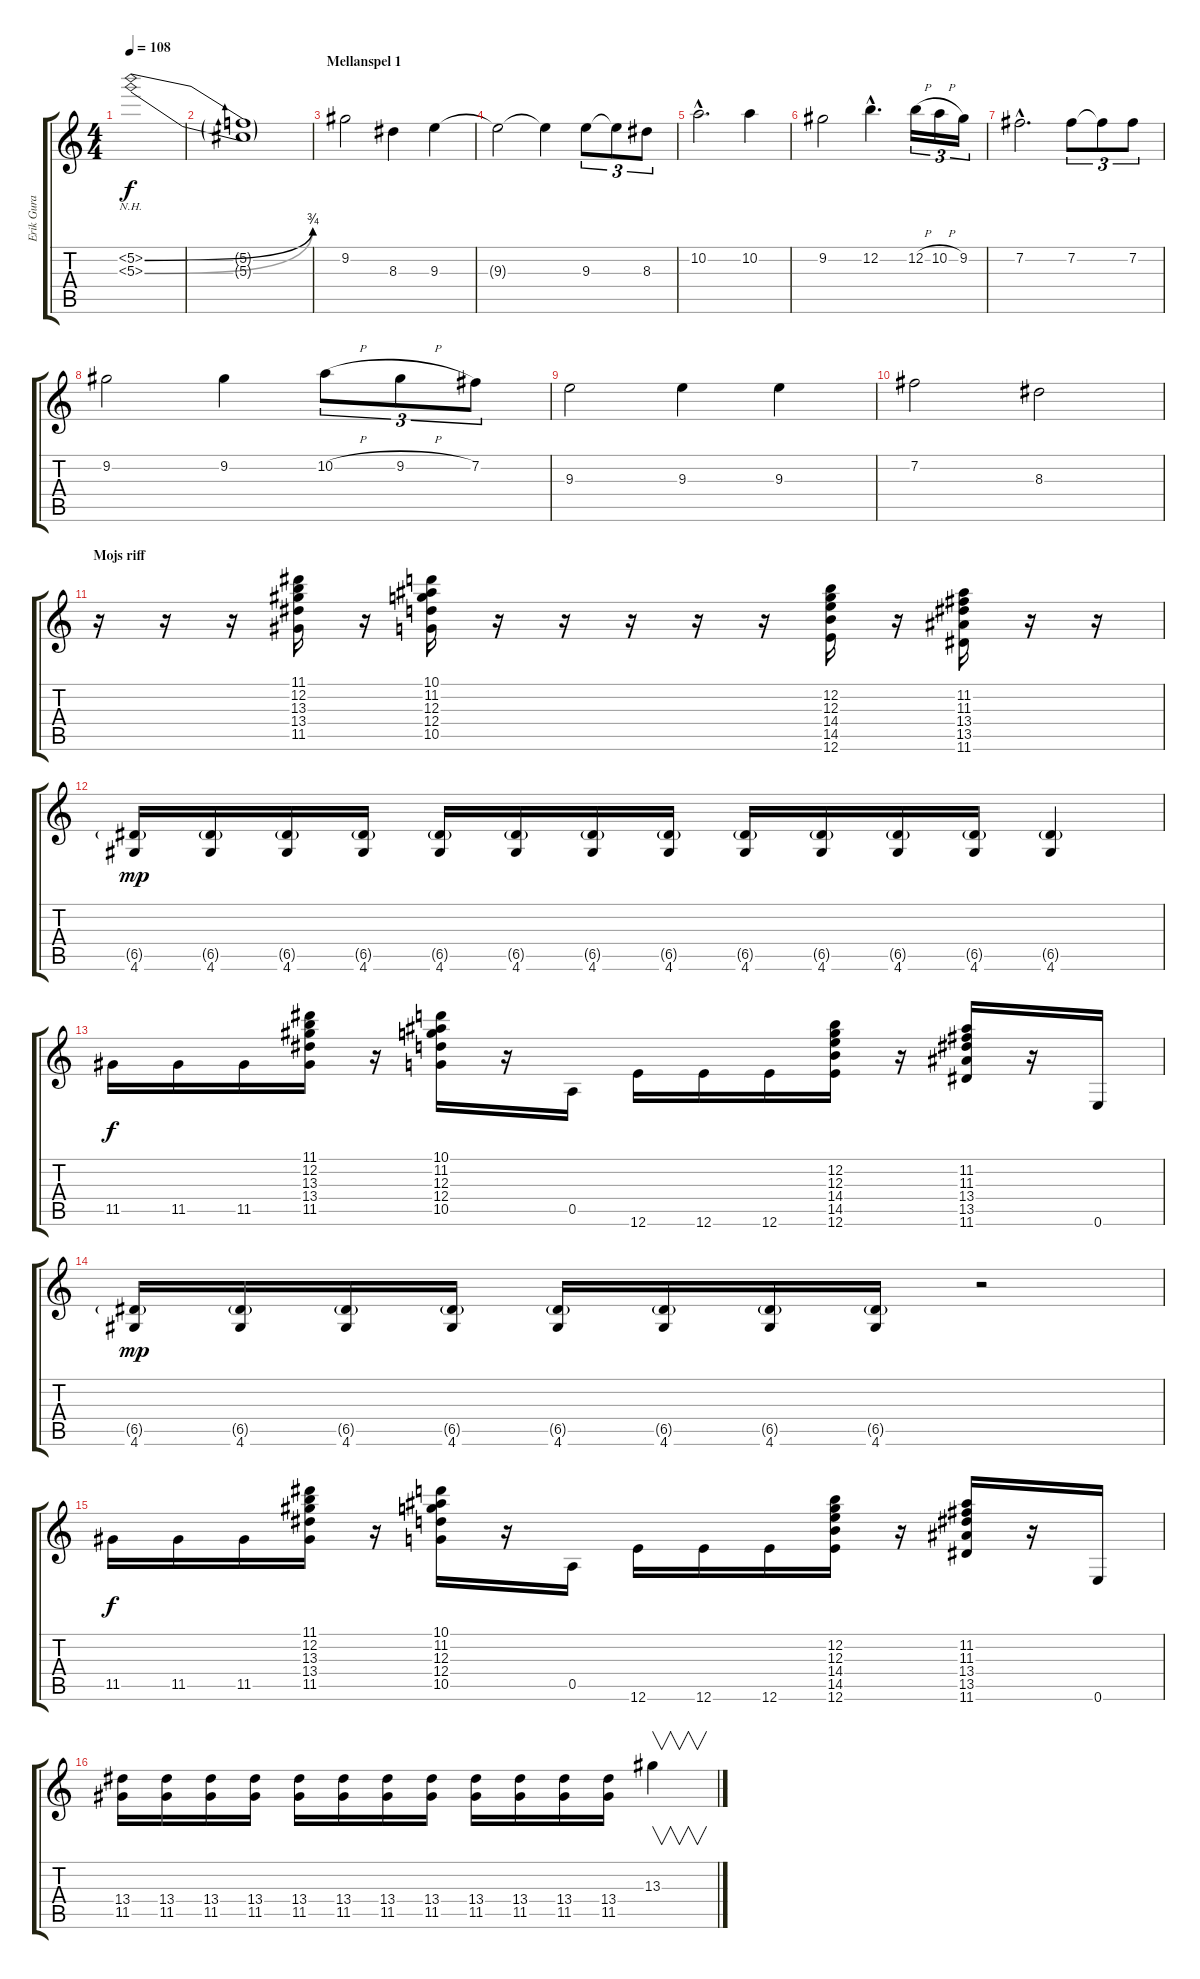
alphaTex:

\track ("Erik Gura " "Erik Gura ") {instrument distortionguitar}
\staff {score tabs}
\tuning (E4 B3 G3 D3 A2 E2) {hide}
\ts (4 4)
\tempo 108
\clef g2
\ks c
(5.2{be (bend 0 0 60 3) nh} 5.3{be (bend 0 0 60 3) nh}).1{dy f} |
(5.2{t} 5.3{t}).1 |
\section ("" "Mellanspel 1")
9.2.2 8.3.4 9.3.4 |
9.3{t}.2 9.3{t}.4 9.3.8{tu (3 2)} 9.3{t}.8{tu (3 2)} 8.3.8{tu (3 2)} |
10.2{hac}.2{d} 10.2.4 |
9.2.2 12.2{hac}.4{d} 12.2{h}.16{tu (3 2)} 10.2{h}.16{tu (3 2)} 9.2.16{tu (3 2)} |
7.2{hac}.2{d} 7.2.8{tu (3 2)} 7.2{t}.8{tu (3 2)} 7.2.8{tu (3 2)} |
9.2.2 9.2.4 10.2{h}.8{tu (3 2)} 9.2{h}.8{tu (3 2)} 7.2.8{tu (3 2)} |
9.3.2 9.3.4 9.3.4 |
7.2.2 8.3.2 |
\section ("" "Mojs riff")
r.16 r.16 r.16 (11.1 12.2 13.3 13.4 11.5).16 r.16 (10.1 11.2 12.3 12.4 10.5).16 r.16 r.16 r.16 r.16 r.16 (12.2 12.3 14.4 14.5 12.6).16 r.16 (11.2 11.3 13.4 13.5 11.6).16 r.16 r.16 |
(6.5{g} 4.6).16{dy mp} (6.5{g} 4.6).16 (6.5{g} 4.6).16 (6.5{g} 4.6).16 (6.5{g} 4.6).16 (6.5{g} 4.6).16 (6.5{g} 4.6).16 (6.5{g} 4.6).16 (6.5{g} 4.6).16 (6.5{g} 4.6).16 (6.5{g} 4.6).16 (6.5{g} 4.6).16 (6.5{g} 4.6).4 |
11.5.16{dy f} 11.5.16 11.5.16 (11.1 12.2 13.3 13.4 11.5).16 r.16 (10.1 11.2 12.3 12.4 10.5).16 r.16 0.5.16 12.6.16 12.6.16 12.6.16 (12.2 12.3 14.4 14.5 12.6).16 r.16 (11.2 11.3 13.4 13.5 11.6).16 r.16 0.6.16 |
(6.5{g} 4.6).16{dy mp} (6.5{g} 4.6).16 (6.5{g} 4.6).16 (6.5{g} 4.6).16 (6.5{g} 4.6).16 (6.5{g} 4.6).16 (6.5{g} 4.6).16 (6.5{g} 4.6).16 r.2 |
11.5.16{dy f} 11.5.16 11.5.16 (11.1 12.2 13.3 13.4 11.5).16 r.16 (10.1 11.2 12.3 12.4 10.5).16 r.16 0.5.16 12.6.16 12.6.16 12.6.16 (12.2 12.3 14.4 14.5 12.6).16 r.16 (11.2 11.3 13.4 13.5 11.6).16 r.16 0.6.16 |
(13.4 11.5).16 (13.4 11.5).16 (13.4 11.5).16 (13.4 11.5).16 (13.4 11.5).16 (13.4 11.5).16 (13.4 11.5).16 (13.4 11.5).16 (13.4 11.5).16 (13.4 11.5).16 (13.4 11.5).16 (13.4 11.5).16 13.3.4{v}
